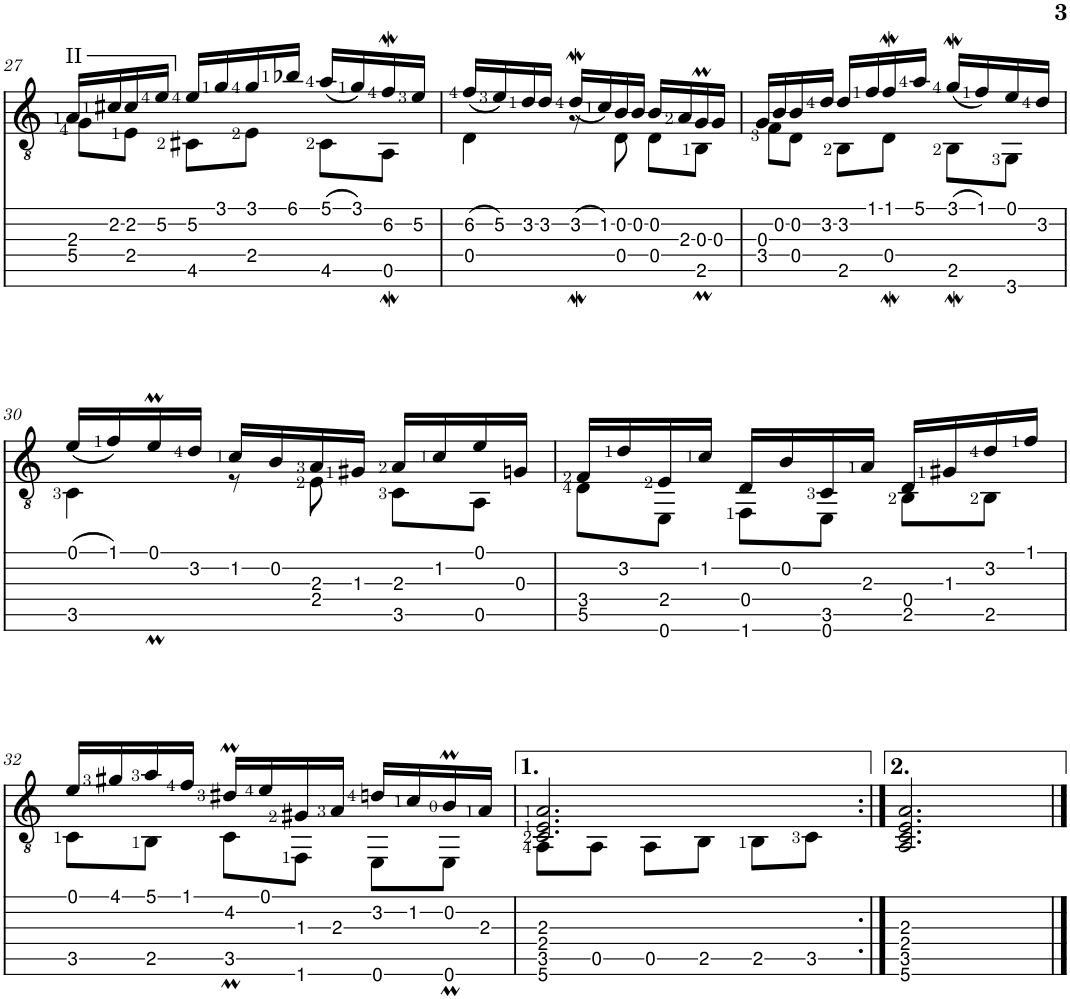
**kern	**kern
*part1	*part1
*staff2	*staff1
*I"Classical Guitar	*
*I'Guit.	*
!!LO:PB:g=z
*	*clefGv2
*k[]	*k[]
*a:	*a:
*M3/4	*M3/4
=27	=27
*^	*^
!	!	!LO:TX:a:t=II	!
16ALL	8GL	16A/LL	8G\L
16c#XJ	.	16c#X/	.
16c#L	8EJ	16c#/	8E\J
16eJJ	.	16e/JJ	.
16eLL	8C#XL	16e/LL	8C#X\L
16gJ	.	16g/	.
16gL	8EJ	16g/	8E\J
16b-XJJ	.	16b-X/JJ	.
16aLL	8C#L	(<16a/LL	8C#\L
16gJ	.	16g/)	.
16fwL	8AAJ	16fw/	8AA\J
16eJJ	.	16e/JJ	.
=28	=28	=28	=28
16fLL	4D	(<16f/LL	4D\
16eJ	.	16e/)	.
16dL	.	16d/	.
16dJJ	.	16d/JJ	.
16dWLL	8r	(<16dW/LL	8r
16cJ	.	16c/)	.
16BL	8D	16B/	8D\
16BJJ	.	16B/JJ	.
16BLL	8DL	16B/LL	8D\L
16AJ	.	16A/	.
16GML	8BBJ	16GM/	8BB\J
16GJJ	.	16G/JJ	.
=29	=29	=29	=29
16GLL	8FL	16G/LL	8F\L
16BJ	.	16B/	.
16BL	8DJ	16B/	8D\J
16dJJ	.	16d/JJ	.
16dLL	8BBL	16d/LL	8BB\L
16fJ	.	16f/	.
16fwL	8DJ	16fw/	8D\J
16aJJ	.	16a/JJ	.
16gWLL	8BBL	(<16gW/LL	8BB\L
16fJ	.	16f/)	.
16eL	8GGJ	16e/	8GG\J
16dJJ	.	16d/JJ	.
!!LO:LB:g=z	!!
=30	=30	=30	=30
16eLL	4C	(<16e/LL	4C\
16fJ	.	16f/)	.
16emL	.	16em/	.
16dJJ	.	16d/JJ	.
16cLL	8r	16c/LL	8r
16BJ	.	16B/	.
16AL	8E	16A/	8E\
16G#XJJ	.	16G#X/JJ	.
16ALL	8CL	16A/LL	8C\L
16cJ	.	16c/	.
16eL	8AAJ	16e/	8AA\J
16GnJJ	.	16Gn/JJ	.
=31	=31	=31	=31
16FLL	8DL	16F/LL	8D\L
16dJ	.	16d/	.
16EL	8EEJ	16E/	8EE\J
16cJJ	.	16c/JJ	.
16DLL	8FFL	16D/LL	8FF\L
16BJ	.	16B/	.
16CL	8EEJ	16C/	8EE\J
16AJJ	.	16A/JJ	.
16DLL	8BBL	16D/LL	8BB\L
16G#XJ	.	16G#X/	.
16dL	8BBJ	16d/	8BB\J
16fJJ	.	16f/JJ	.
!!LO:LB:g=z	!!
=32	=32	=32	=32
16eLL	8CL	16e/LL	8C\L
16g#XJ	.	16g#X/	.
16aL	8BBJ	16a/	8BB\J
16fJJ	.	16f/JJ	.
16d#mLL	8CL	16d#Xm/LL	8C\L
16enJ	.	16e/	.
16G#XL	8FFJ	16G#X/	8FF\J
16AJJ	.	16A/JJ	.
16dLL	8EEL	16dn/LL	8EE\L
16cJ	.	16c/	.
16BmL	8EEJ	16Bm/	8EE\J
16AJJ	.	16A/JJ	.
=33	=33	=33	=33
2.C 2.E 2.A	8AAL	2.C/ 2.E/ 2.A/	8AA\L
.	8AAJ	.	8AA\J
.	8AAL	.	8AA\L
.	8BBJ	.	8BB\J
.	8BBL	.	8BB\L
.	8CJ	.	8C\J
*v	*v	*	*
*	*v	*v
=34:|!	=34:|!
2.AA 2.C 2.E 2.A	2.AA/ 2.C/ 2.E/ 2.A/
==	==
*-	*-
